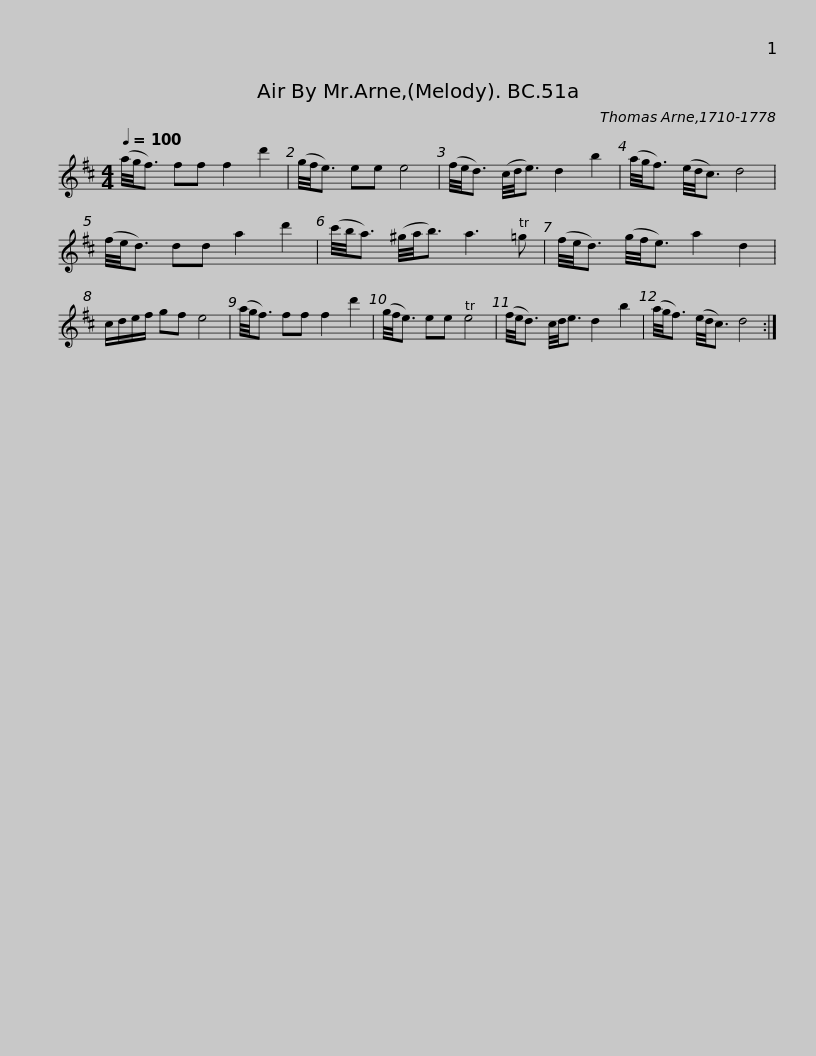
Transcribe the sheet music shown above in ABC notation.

X:1
L:1/8
Q:1/4=100
M:4/4
I:linebreak $
K:D
V:1 treble
V:1
 (a/4g/4f3/2) ff f2 d'2 | (g/4f/4e3/2) ee e4 | (f/4e/4d3/2) (c/4d/4e3/2) d2 b2 | (a/4g/4f3/2) (e/4d/4c3/2) d4 |$ (f/4e/4d3/2) dd a2 d'2 | %5
 (c'/4b/4a3/2) (^g/4a/4b3/2) a3 =g | (f/4e/4d3/2) (g/4f/4e3/2) a2 d2 | c/d/e/f/ gf e4 |$ (a/4g/4f3/2) ff f2 d'2 | (g/4f/4e3/2) ee e4 | %10
 (f/4e/4d3/2) c/4d/4e3/2 d2 b2 | (a/4g/4f3/2) (e/4d/4c3/2) d4 :| %12
